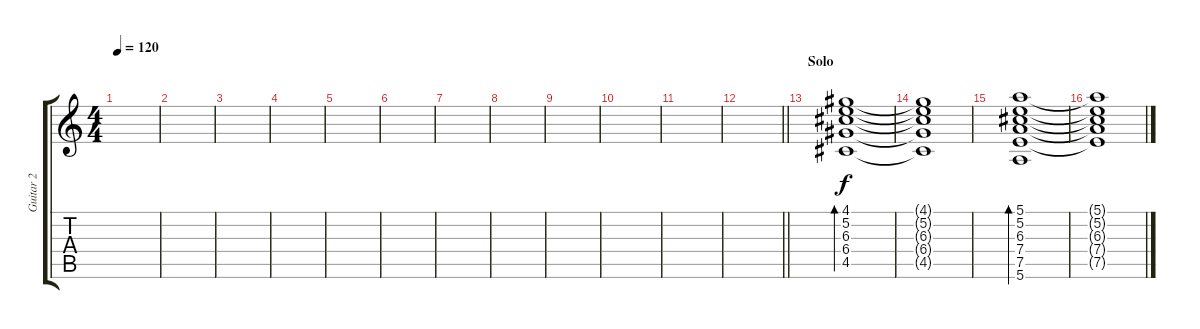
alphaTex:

\track ("Guitar 2" "Guitar 2") {instrument distortionguitar}
\staff {score tabs}
\tuning (E4 B3 G3 D3 A2 E2) {hide}
\ts (4 4)
\tempo 120
\clef g2
\ks c
|
|
|
|
|
|
|
|
|
|
|
\barLineRight lightlight
|
\section ("" "Solo")
(4.1 5.2 6.3 6.4 4.5).1{bd 120 volume 13 instrument electricguitarjazz} |
(4.1{t} 5.2{t} 6.3{t} 6.4{t} 4.5{t}).1 |
(5.1 5.2 6.3 7.4 7.5 5.6).1{bd 120} |
(5.1{t} 5.2{t} 6.3{t} 7.4{t} 7.5{t}).1
